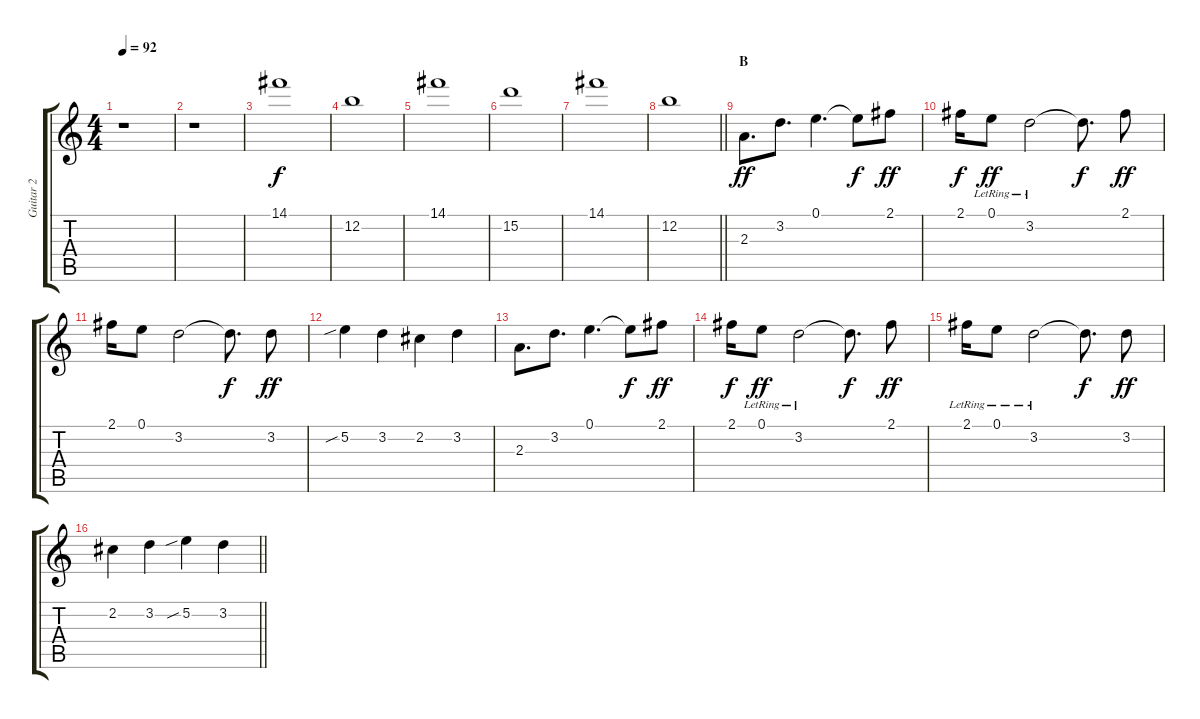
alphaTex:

\track ("Guitar 2" "Guitar 2") {instrument electricguitarjazz}
\staff {score tabs}
\tuning (E4 B3 G3 D3 A2 E2) {hide}
\ts (4 4)
\tempo 92
\clef g2
\ks c
r.1{dy f} |
r.1 |
14.1.1{volume 8 instrument overdrivenguitar} |
12.2.1 |
14.1.1 |
15.2.1 |
14.1.1 |
\barLineRight lightlight
12.2.1 |
\section ("" "B")
2.3.8{d dy ff volume 10 instrument electricguitarjazz} 3.2.8{d} 0.1.4{d} 0.1{t}.8{dy f} 2.1.8{dy ff} |
2.1.16{dy f} 0.1{lr}.8{dy ff} 3.2{lr}.2 3.2{t}.8{d dy f} 2.1.8{dy ff} |
2.1.16 0.1.8 3.2.2 3.2{t}.8{d dy f} 3.2.8{dy ff} |
5.2{sib}.4 3.2.4 2.2.4 3.2.4 |
2.3.8{d} 3.2.8{d} 0.1.4{d} 0.1{t}.8{dy f} 2.1.8{dy ff} |
2.1.16{dy f} 0.1{lr}.8{dy ff} 3.2{lr}.2 3.2{t}.8{d dy f} 2.1.8{dy ff} |
2.1{lr}.16 0.1{lr}.8 3.2{lr}.2 3.2{t}.8{d dy f} 3.2.8{dy ff} |
\barLineRight lightlight
2.2.4 3.2.4 5.2{sib}.4 3.2.4
